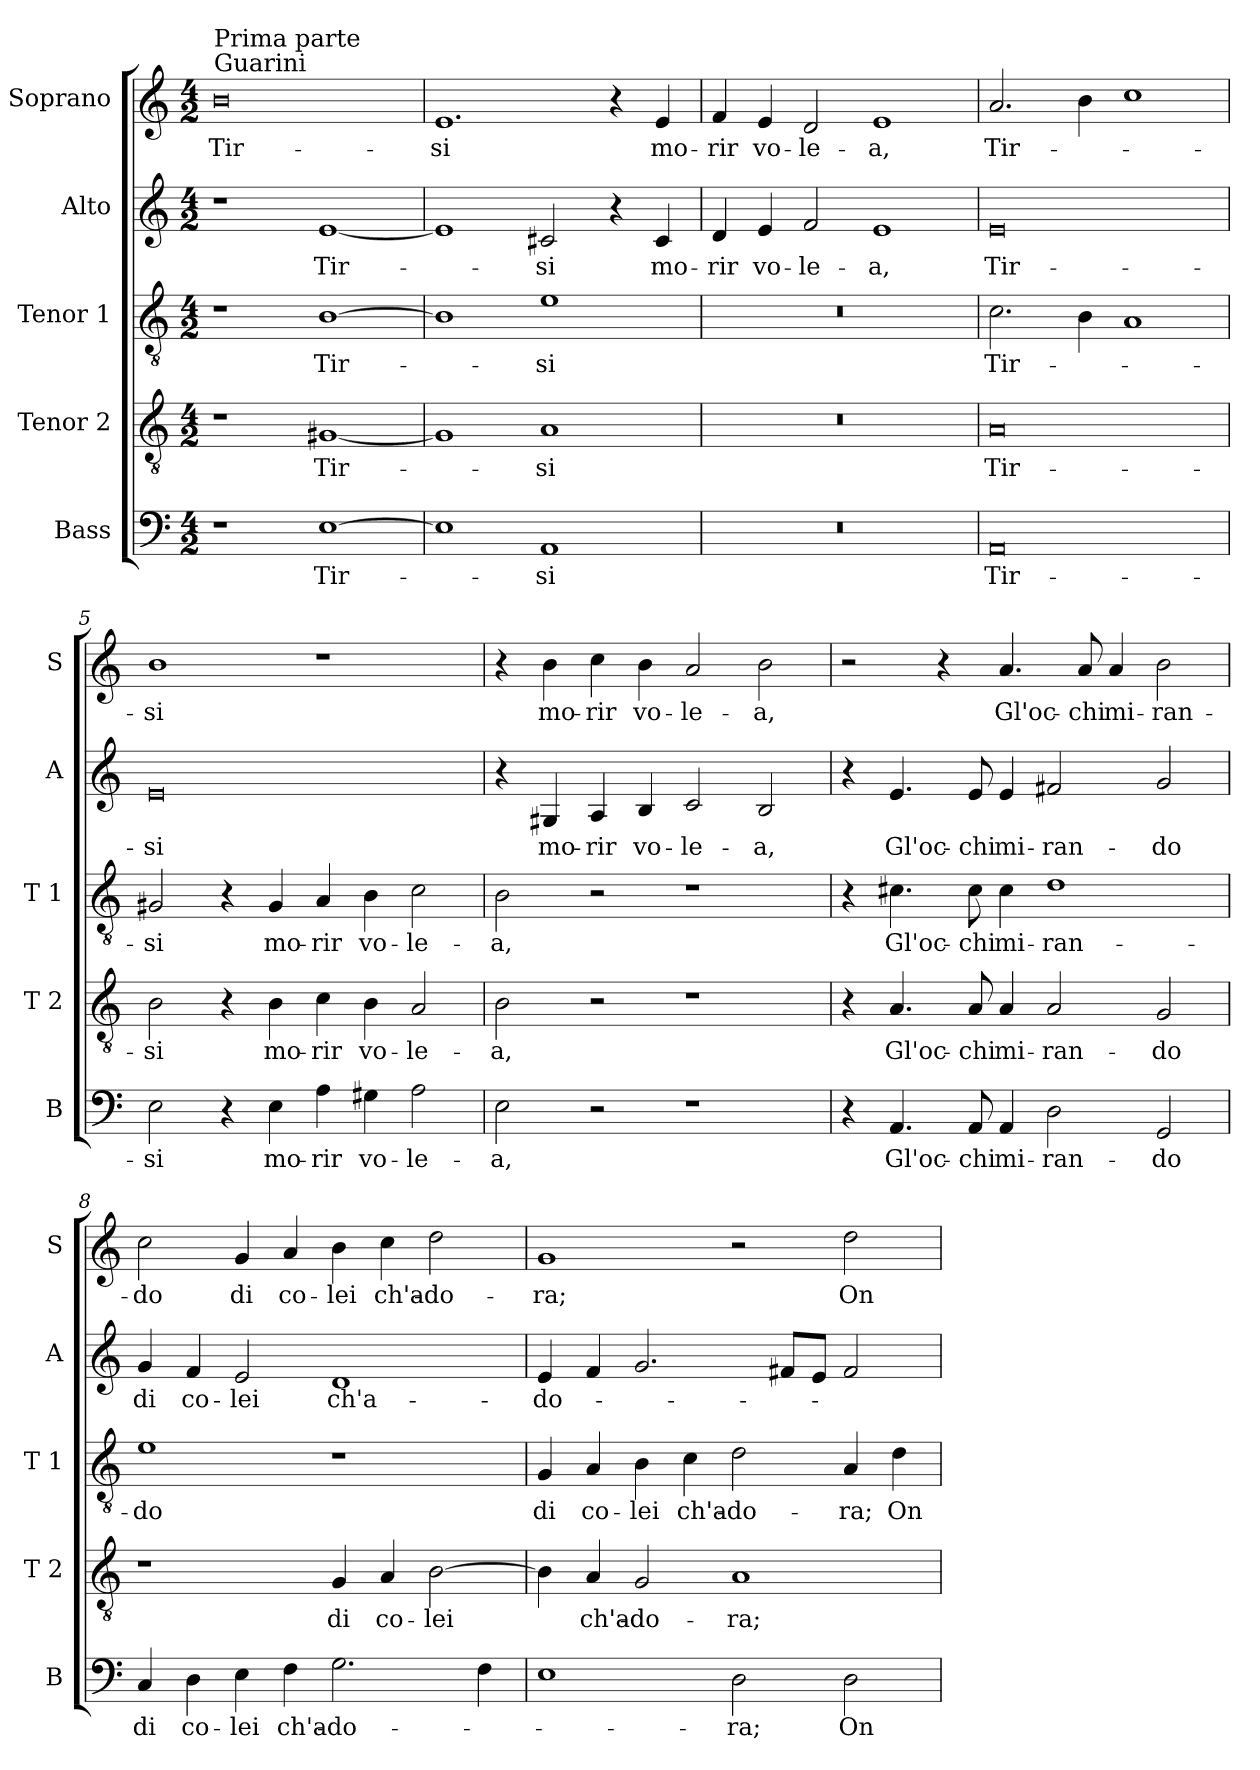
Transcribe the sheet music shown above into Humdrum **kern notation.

**kern	**text	**kern	**text	**kern	**text	**kern	**text	**kern	**text
*part5	*part5	*part4	*part4	*part3	*part3	*part2	*part2	*part1	*part1
*staff5	*staff5	*staff4	*staff4	*staff3	*staff3	*staff2	*staff2	*staff1	*staff1
*I"Bass	*	*I"Tenor 2	*	*I"Tenor 1	*	*I"Alto	*	*I"Soprano	*
*I'B	*	*I'T 2	*	*I'T 1	*	*I'A	*	*I'S	*
*clefF4	*	*clefGv2	*	*clefGv2	*	*clefG2	*	*clefG2	*
*k[]	*	*k[]	*	*k[]	*	*k[]	*	*k[]	*
*C:	*	*C:	*	*C:	*	*C:	*	*C:	*
*M4/2	*	*M4/2	*	*M4/2	*	*M4/2	*	*M4/2	*
=1	=1	=1	=1	=1	=1	=1	=1	=1	=1
!	!	!	!	!	!	!	!	!LO:TX:a:t=Guarini	!
!	!	!	!	!	!	!	!	!LO:TX:a:t=Prima parte	!
1r	.	1r	.	1r	.	1r	.	0b	Tir-
[1E	Tir-	[1G#X	Tir-	[1B	Tir-	[1e	Tir-	.	.
=2	=2	=2	=2	=2	=2	=2	=2	=2	=2
1E]	.	1G#]	.	1B]	.	1e]	.	1.e	-si
1AA	-si	1A	-si	1e	-si	2c#X/	-si	.	.
.	.	.	.	.	.	4r	.	4r	.
.	.	.	.	.	.	4c#/	mo-	4e/	mo-
=3	=3	=3	=3	=3	=3	=3	=3	=3	=3
0r	.	0r	.	0r	.	4d/	-rir	4f/	-rir
.	.	.	.	.	.	4e/	vo-	4e/	vo-
.	.	.	.	.	.	2f/	-le-	2d/	-le-
.	.	.	.	.	.	1e	-a,	1e	-a,
=4	=4	=4	=4	=4	=4	=4	=4	=4	=4
0AA	Tir-	0A	Tir-	2.c\	Tir-	0e	Tir-	2.a/	Tir-
.	.	.	.	4B\	.	.	.	4b\	.
.	.	.	.	1A	.	.	.	1cc	.
!!LO:LB:g=z
=5	=5	=5	=5	=5	=5	=5	=5	=5	=5
2E\	-si	2B\	-si	2G#X/	-si	0e	-si	1b	-si
4r	.	4r	.	4r	.	.	.	.	.
4E\	mo-	4B\	mo-	4G#/	mo-	.	.	.	.
4A\	-rir	4c\	-rir	4A/	-rir	.	.	1r	.
4G#X\	vo-	4B\	vo-	4B\	vo-	.	.	.	.
2A\	-le-	2A/	-le-	2c\	-le-	.	.	.	.
=6	=6	=6	=6	=6	=6	=6	=6	=6	=6
2E\	-a,	2B\	-a,	2B\	-a,	4r	.	4r	.
.	.	.	.	.	.	4G#X/	mo-	4b\	mo-
2r	.	2r	.	2r	.	4A/	-rir	4cc\	-rir
.	.	.	.	.	.	4B/	vo-	4b\	vo-
1r	.	1r	.	1r	.	2c/	-le-	2a/	-le-
.	.	.	.	.	.	2B/	-a,	2b\	-a,
=7	=7	=7	=7	=7	=7	=7	=7	=7	=7
4r	.	4r	.	4r	.	4r	.	2r	.
4.AA/	Gl'oc-	4.A/	Gl'oc-	4.c#X\	Gl'oc-	4.e/	Gl'oc-	.	.
.	.	.	.	.	.	.	.	4r	.
8AA/	-chi	8A/	-chi	8c#\	-chi	8e/	-chi	.	.
4AA/	mi-	4A/	mi-	4c#\	mi-	4e/	mi-	4.a/	Gl'oc-
2D\	-ran-	2A/	-ran-	1d	-ran-	2f#X/	-ran-	.	.
.	.	.	.	.	.	.	.	8a/	-chi
.	.	.	.	.	.	.	.	4a/	mi-
2GG/	-do	2G/	-do	.	.	2g/	-do	2b\	-ran-
!!LO:LB:g=z
=8	=8	=8	=8	=8	=8	=8	=8	=8	=8
4C/	di	1r	.	1e	-do	4g/	di	2cc\	-do
4D\	co-	.	.	.	.	4f/	co-	.	.
4E\	-lei	.	.	.	.	2e/	-lei	4g/	di
4F\	ch'a-	.	.	.	.	.	.	4a/	co-
2.G\	-do-	4G/	di	1r	.	1d	ch'a-	4b\	-lei
.	.	4A/	co-	.	.	.	.	4cc\	ch'a-
.	.	[2B\	-lei	.	.	.	.	2dd\	-do-
4F\	.	.	.	.	.	.	.	.	.
=9	=9	=9	=9	=9	=9	=9	=9	=9	=9
1E	.	4B\]	.	4G/	di	4e/	-do-	1g	-ra;
.	.	4A/	ch'a-	4A/	co-	4f/	.	.	.
.	.	2G/	-do-	4B\	-lei	2.g/	.	.	.
.	.	.	.	4c\	ch'a-	.	.	.	.
2D\	-ra;	1A	-ra;	2d\	-do-	.	.	2r	.
.	.	.	.	.	.	8f#X/L	.	.	.
.	.	.	.	.	.	8e/J	.	.	.
2D\	On-	.	.	4A/	-ra;	2f#/	.	2dd\	On-
.	.	.	.	4d\	On-	.	.	.	.
=	=	=	=	=	=	=	=	=	=
*-	*-	*-	*-	*-	*-	*-	*-	*-	*-
